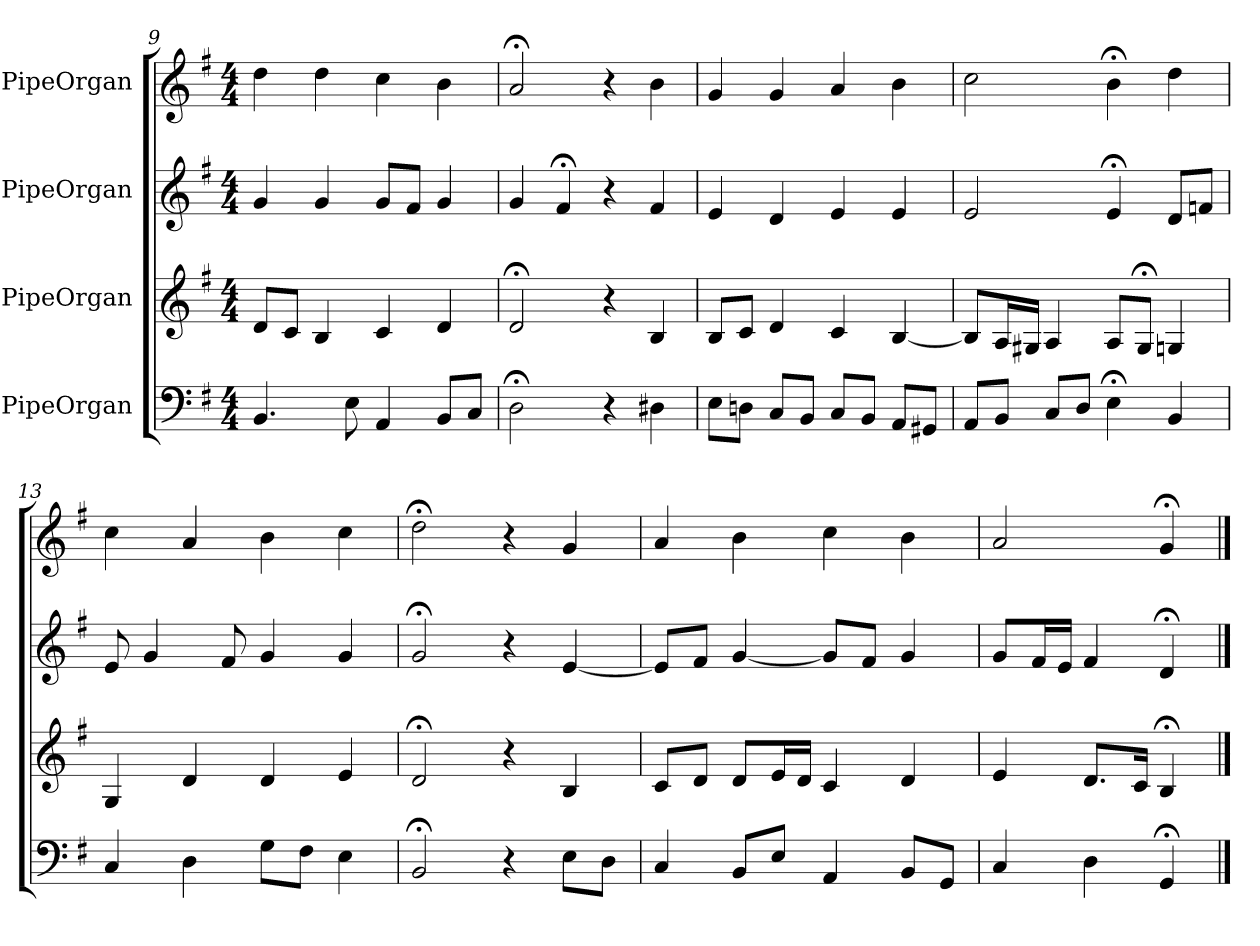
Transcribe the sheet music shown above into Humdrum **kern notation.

**kern	**kern	**kern	**kern
*part4	*part3	*part2	*part1
*staff4	*staff3	*staff2	*staff1
*I"PipeOrgan	*I"PipeOrgan	*I"PipeOrgan	*I"PipeOrgan
*k[f#]	*k[f#]	*k[f#]	*k[f#]
*G:	*G:	*G:	*G:
*M4/4	*M4/4	*M4/4	*M4/4
=9	=9	=9	=9
4.BB	8dL	4g	4dd
.	8cJ	.	.
.	4B	4g	4dd
8E	.	.	.
4AA	4c	8gL	4cc
.	.	8f#J	.
8BBL	4d	4g	4b
8CJ	.	.	.
=10	=10	=10	=10
2D;<	2d;<	4g	2a;<
.	.	4f#;<	.
4r	4r	4r	4r
4D#X	4B	4f#	4b
=11	=11	=11	=11
8EL	8BL	4e	4g
8DnJ	8cJ	.	.
8CL	4d	4d	4g
8BBJ	.	.	.
8CL	4c	4e	4a
8BBJ	.	.	.
8AAL	[4B	4e	4b
8GG#XJ	.	.	.
=12	=12	=12	=12
8AAL	8BL]	2e	2cc
8BBJ	16AL	.	.
.	16G#XJJ	.	.
8CL	4A	.	.
8DJ	.	.	.
4E;<	8AL	4e;<	4b;<
.	8G#;<J	.	.
4BB	4Gn	8dL	4dd
.	.	8fnJ	.
=13	=13	=13	=13
4C	4G	8e	4cc
.	.	4g	.
4D	4d	.	4a
.	.	8f#	.
8GL	4d	4g	4b
8F#J	.	.	.
4E	4e	4g	4cc
=14	=14	=14	=14
2BB;<	2d;<	2g;<	2dd;<
4r	4r	4r	4r
8EL	4B	[4e	4g
8DJ	.	.	.
=15	=15	=15	=15
4C	8cL	8eL]	4a
.	8dJ	8f#J	.
8BBL	8dL	[4g	4b
8EJ	16eL	.	.
.	16dJJ	.	.
4AA	4c	8gL]	4cc
.	.	8f#J	.
8BBL	4d	4g	4b
8GGJ	.	.	.
=16	=16	=16	=16
4C	4e	8gL	2a
.	.	16f#L	.
.	.	16eJJ	.
4D	8.dL	4f#	.
.	16cJk	.	.
4GG;<	4B;<	4d;<	4g;<
==	==	==	==
*-	*-	*-	*-
